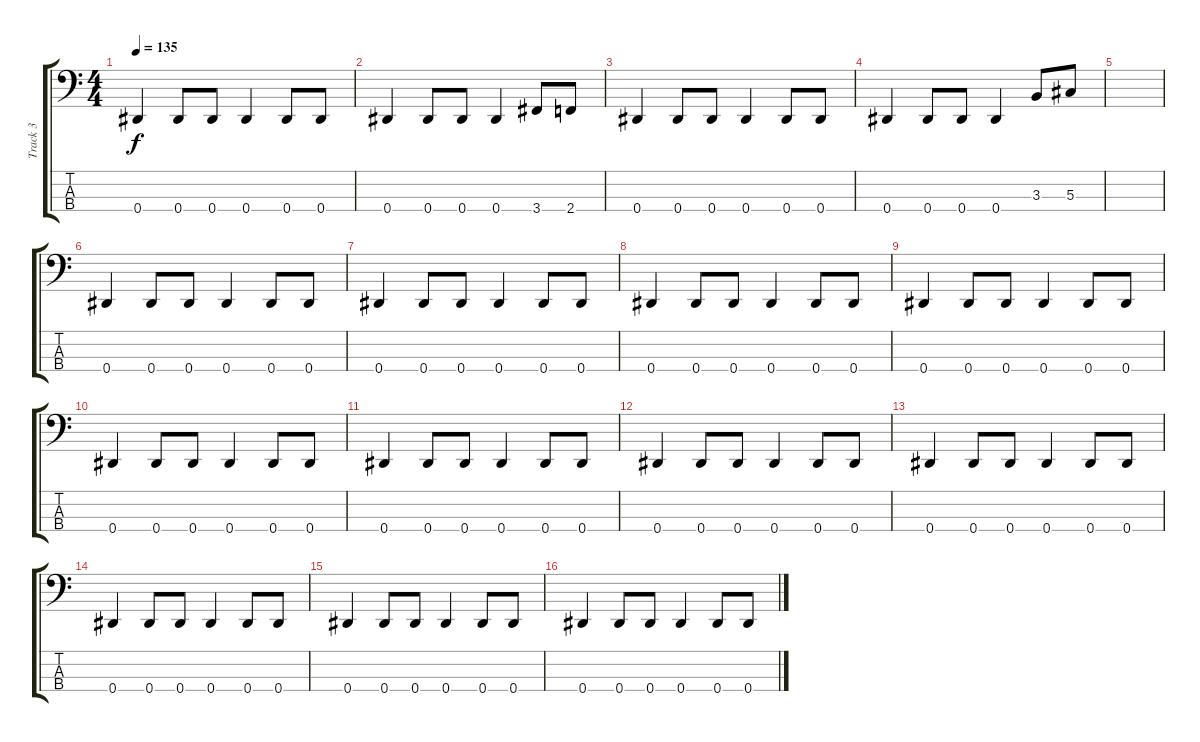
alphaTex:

\track ("Track 3" "Track 3") {instrument electricbassfinger}
\staff {score tabs}
\tuning (Gb2 Db2 Ab1 Eb1) {hide}
\ts (4 4)
\tempo 135
\clef f4
\ks c
0.4.4{dy f} 0.4.8 0.4.8 0.4.4 0.4.8 0.4.8 |
0.4.4 0.4.8 0.4.8 0.4.4 3.4.8 2.4.8 |
0.4.4 0.4.8 0.4.8 0.4.4 0.4.8 0.4.8 |
0.4.4 0.4.8 0.4.8 0.4.4 3.3.8 5.3.8 |
|
0.4.4 0.4.8 0.4.8 0.4.4 0.4.8 0.4.8 |
0.4.4 0.4.8 0.4.8 0.4.4 0.4.8 0.4.8 |
0.4.4 0.4.8 0.4.8 0.4.4 0.4.8 0.4.8 |
0.4.4 0.4.8 0.4.8 0.4.4 0.4.8 0.4.8 |
0.4.4 0.4.8 0.4.8 0.4.4 0.4.8 0.4.8 |
0.4.4 0.4.8 0.4.8 0.4.4 0.4.8 0.4.8 |
0.4.4 0.4.8 0.4.8 0.4.4 0.4.8 0.4.8 |
0.4.4 0.4.8 0.4.8 0.4.4 0.4.8 0.4.8 |
0.4.4 0.4.8 0.4.8 0.4.4 0.4.8 0.4.8 |
0.4.4 0.4.8 0.4.8 0.4.4 0.4.8 0.4.8 |
0.4.4 0.4.8 0.4.8 0.4.4 0.4.8 0.4.8
